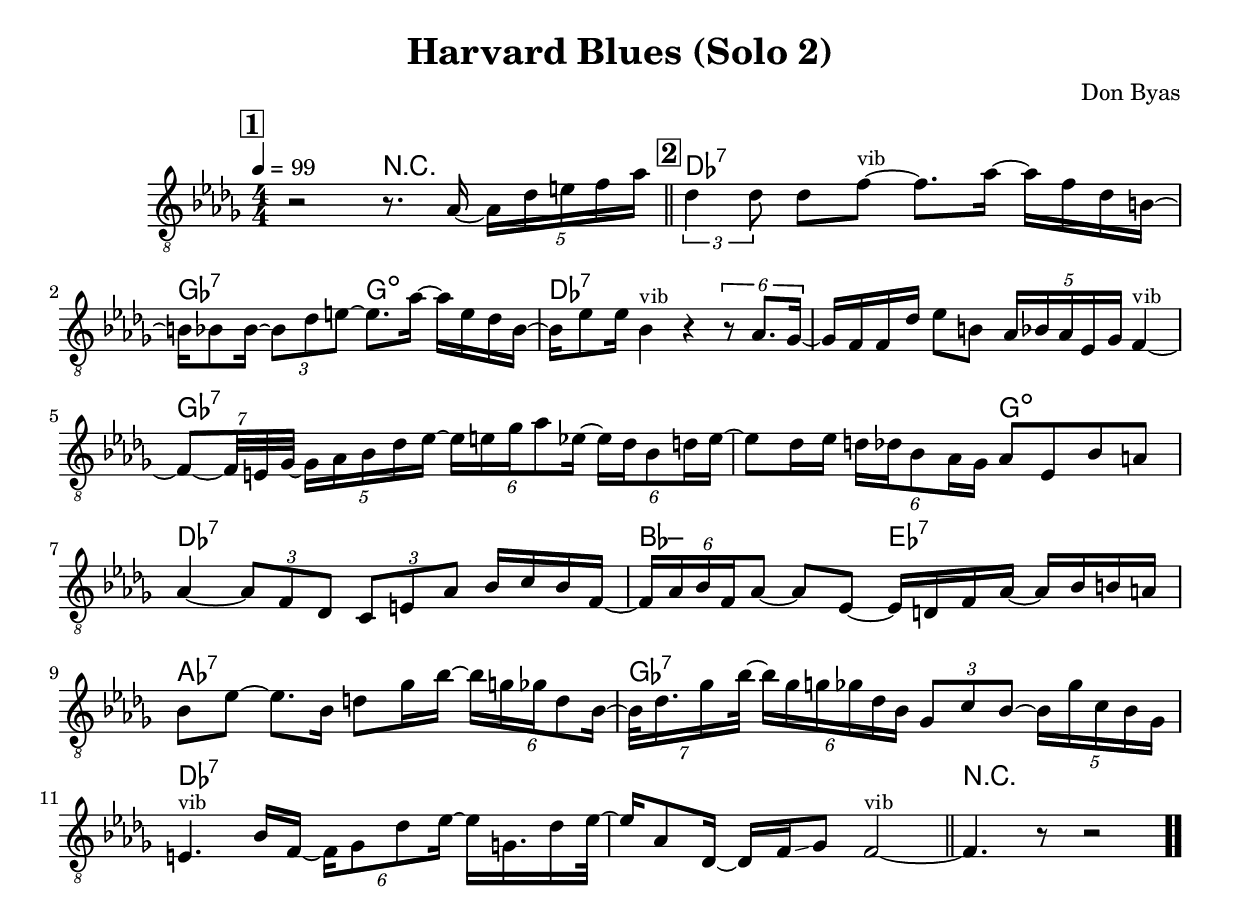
\version "2.13.2"

#(ly:set-option 'point-and-click #f)

\header {
  title = "Harvard Blues (Solo 2)"
  composer = "Don Byas"
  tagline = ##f
}
global =
{
    \override Staff.TimeSignature #'style = #'()
    \time 4/4
    \clef "treble_8"
    \key des \major
    \override Rest #'direction = #'0
    \override MultiMeasureRest #'staff-position = #0
}
\score
{
<<
    \transpose c' c'

    \new ChordNames { \chords {
      \set majorSevenSymbol = \markup { "maj7" }
      \set minorChordModifier = \markup { \char ##x2013 }
      | s2 r2 
      | des1:7 | ges2:7 g2:dim | des1:7 | s1 | ges1:7 | s2 g2:dim | des1:7 | bes2:min es2:7 
      | aes1:7 | ges1:7 | des1:7 | s1 | r1|
      }
      }

    \new Staff
    <<
    \transpose c' c'

    {
      \global
  		%\override Score.MetronomeMark #'transparent = ##t
  		%\override Score.MetronomeMark #'stencil = ##f
  		
  		\override HorizontalBracket #'direction = #UP
  		\override HorizontalBracket #'bracket-flare = #'(0 . 0)
  		
  		\override TextSpanner #'dash-fraction = #1.0
  		\override TextSpanner #'bound-details #'left #'text = \markup{ \concat{\draw-line #'(0 . -1.0) \draw-line #'(1.0 . 0) }}
  		\override TextSpanner #'bound-details #'right #'text = \markup{ \concat{ \draw-line #'(1.0 . 0) \draw-line #'(0 . -1.0) }}
          \set Score.markFormatter = #format-mark-box-numbers


      \tempo 4 = 99
      \set Score.currentBarNumber = #0
     
      \bar "||" \mark \default r2 r8. aes16~ \tuplet 5/4 {aes16 des'16 e'16 f'16 aes'16} 
      \bar "||" \mark \default \tuplet 3/2 {des'4 des'8} des'8 f'8~^\markup{\left-align \small vib} f'8. aes'16~ aes'16 f'16 des'16 b16~ 
      | b16 bes8 bes16~ \tuplet 3/2 {bes8 des'8 e'8~} e'8. aes'16~ aes'16 e'16 des'16 bes16~ 
      | bes16 es'8 es'16 bes4^\markup{\left-align \small vib} r4 \tuplet 6/4 {r8 aes8. ges16~} 
      | ges16 f16 f16 des'16 es'8 b8 \tuplet 5/4 {aes16 bes16 aes16 es16 ges16} f4~^\markup{\left-align \small vib} 
      | \tuplet 7/8 {f8~ f32 e32 ges32~} \tuplet 5/4 {ges16 aes16 bes16 des'16 es'16~} \tuplet 6/4 {es'16 e'16 ges'16 aes'8 es'16~} \tuplet 6/4 {es'16 des'16 bes8 d'16 es'16~} 
      | es'8 des'16 es'16 \tuplet 6/4 {d'16 des'16 bes8 aes16 ges16} aes8 es8 bes8 a8 
      | aes4~ \tuplet 3/2 {aes8 f8 des8} \tuplet 3/2 {c8 e8 aes8} bes16 c'16 bes16 f16~ 
      | \tuplet 6/4 {f16 aes16 bes16 f16 aes8~} aes8 es8~ es16 d16 f16 aes16~ aes16 bes16 b16 a16 
      | bes8 es'8~ es'8. bes16 d'8 ges'16 bes'16~ \tuplet 6/4 {bes'16 g'16 ges'16 d'8 bes16~} 
      | \tuplet 7/8 {bes32 des'16. ges'16 bes'32~} \tuplet 6/4 {bes'16 ges'16 g'16 ges'16 des'16 bes16} \tuplet 3/2 {ges8 c'8 bes8~} \tuplet 5/4 {bes16 ges'16 c'16 bes16 ges16} 
      | e4.^\markup{\left-align \small vib} bes16 f16~ \tuplet 6/4 {f16 ges8 des'8 es'16~} es'16 g16. des'16 es'32~ 
      | es'16 aes8 des16~ des16 f16\glissando  ges8 f2~^\markup{\left-align \small vib} 
      \bar "||" f4. r8 r2\bar  ".."
    }
    >>
>>    
}
